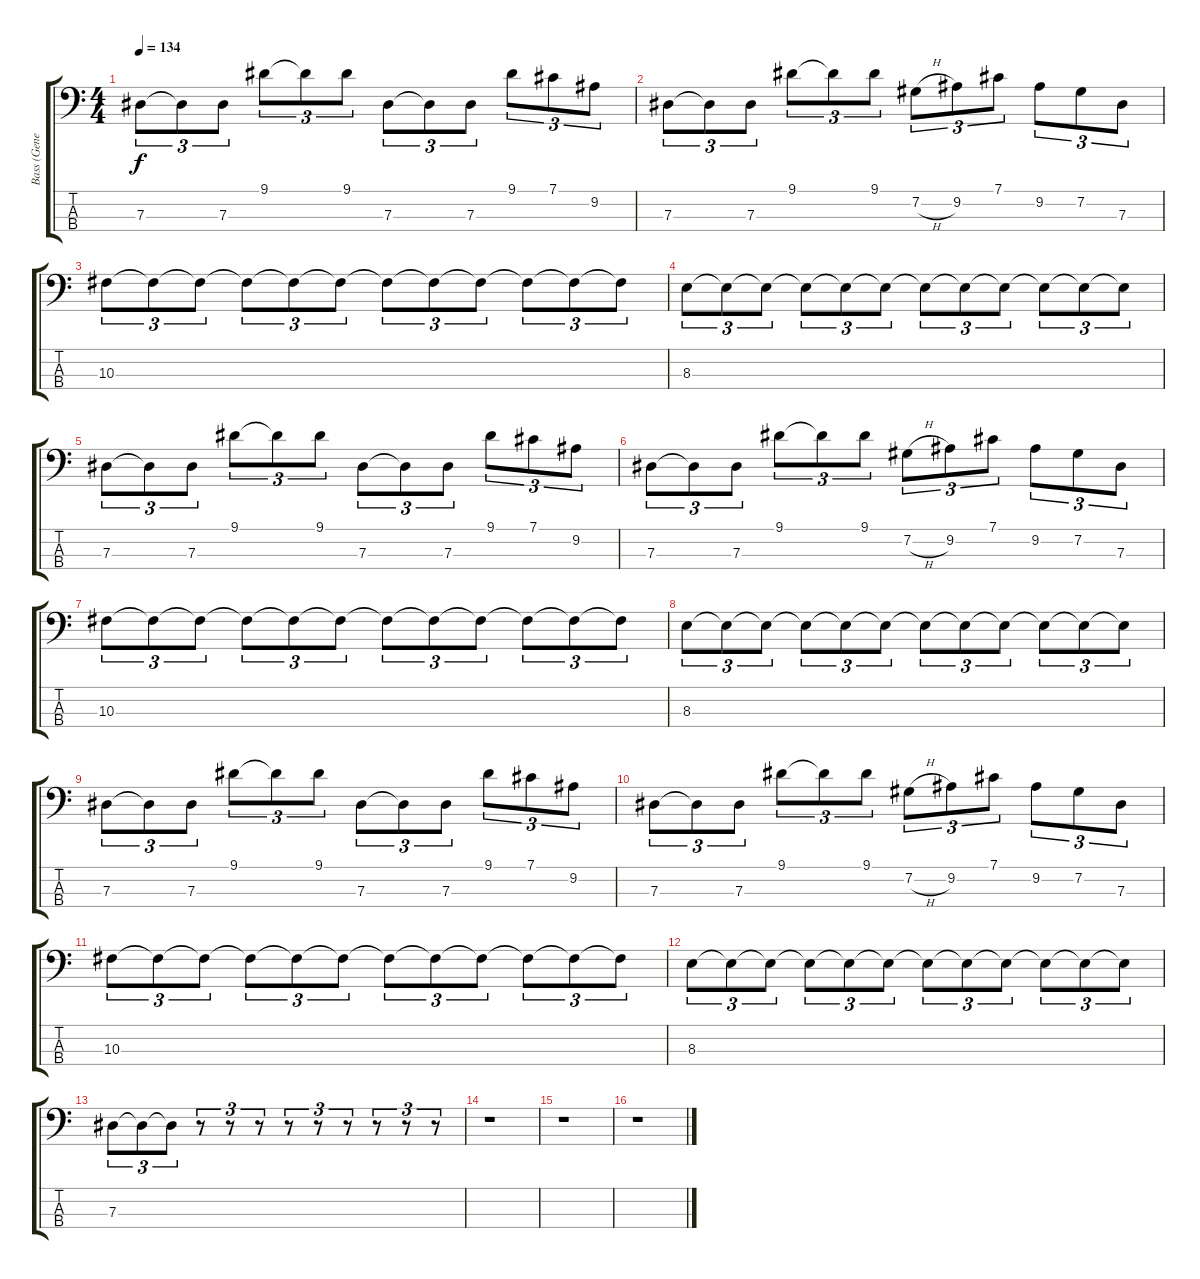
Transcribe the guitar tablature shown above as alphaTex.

\track ("Bass (Gene Simmons)" "Bass (Gene") {instrument electricbasspick}
\staff {score tabs}
\tuning (Gb2 Db2 Ab1 Eb1) {hide}
\ts (4 4)
\tempo 134
\clef f4
\ks c
7.3.8{tu (3 2) dy f} 7.3{t}.8{tu (3 2)} 7.3.8{tu (3 2)} 9.1.8{tu (3 2)} 9.1{t}.8{tu (3 2)} 9.1.8{tu (3 2)} 7.3.8{tu (3 2)} 7.3{t}.8{tu (3 2)} 7.3.8{tu (3 2)} 9.1.8{tu (3 2)} 7.1.8{tu (3 2)} 9.2.8{tu (3 2)} |
7.3.8{tu (3 2)} 7.3{t}.8{tu (3 2)} 7.3.8{tu (3 2)} 9.1.8{tu (3 2)} 9.1{t}.8{tu (3 2)} 9.1.8{tu (3 2)} 7.2{h}.8{tu (3 2)} 9.2.8{tu (3 2)} 7.1.8{tu (3 2)} 9.2.8{tu (3 2)} 7.2.8{tu (3 2)} 7.3.8{tu (3 2)} |
10.3.8{tu (3 2)} 10.3{t}.8{tu (3 2)} 10.3{t}.8{tu (3 2)} 10.3{t}.8{tu (3 2)} 10.3{t}.8{tu (3 2)} 10.3{t}.8{tu (3 2)} 10.3{t}.8{tu (3 2)} 10.3{t}.8{tu (3 2)} 10.3{t}.8{tu (3 2)} 10.3{t}.8{tu (3 2)} 10.3{t}.8{tu (3 2)} 10.3{t}.8{tu (3 2)} |
8.3.8{tu (3 2)} 8.3{t}.8{tu (3 2)} 8.3{t}.8{tu (3 2)} 8.3{t}.8{tu (3 2)} 8.3{t}.8{tu (3 2)} 8.3{t}.8{tu (3 2)} 8.3{t}.8{tu (3 2)} 8.3{t}.8{tu (3 2)} 8.3{t}.8{tu (3 2)} 8.3{t}.8{tu (3 2)} 8.3{t}.8{tu (3 2)} 8.3{t}.8{tu (3 2)} |
7.3.8{tu (3 2)} 7.3{t}.8{tu (3 2)} 7.3.8{tu (3 2)} 9.1.8{tu (3 2)} 9.1{t}.8{tu (3 2)} 9.1.8{tu (3 2)} 7.3.8{tu (3 2)} 7.3{t}.8{tu (3 2)} 7.3.8{tu (3 2)} 9.1.8{tu (3 2)} 7.1.8{tu (3 2)} 9.2.8{tu (3 2)} |
7.3.8{tu (3 2)} 7.3{t}.8{tu (3 2)} 7.3.8{tu (3 2)} 9.1.8{tu (3 2)} 9.1{t}.8{tu (3 2)} 9.1.8{tu (3 2)} 7.2{h}.8{tu (3 2)} 9.2.8{tu (3 2)} 7.1.8{tu (3 2)} 9.2.8{tu (3 2)} 7.2.8{tu (3 2)} 7.3.8{tu (3 2)} |
10.3.8{tu (3 2)} 10.3{t}.8{tu (3 2)} 10.3{t}.8{tu (3 2)} 10.3{t}.8{tu (3 2)} 10.3{t}.8{tu (3 2)} 10.3{t}.8{tu (3 2)} 10.3{t}.8{tu (3 2)} 10.3{t}.8{tu (3 2)} 10.3{t}.8{tu (3 2)} 10.3{t}.8{tu (3 2)} 10.3{t}.8{tu (3 2)} 10.3{t}.8{tu (3 2)} |
8.3.8{tu (3 2)} 8.3{t}.8{tu (3 2)} 8.3{t}.8{tu (3 2)} 8.3{t}.8{tu (3 2)} 8.3{t}.8{tu (3 2)} 8.3{t}.8{tu (3 2)} 8.3{t}.8{tu (3 2)} 8.3{t}.8{tu (3 2)} 8.3{t}.8{tu (3 2)} 8.3{t}.8{tu (3 2)} 8.3{t}.8{tu (3 2)} 8.3{t}.8{tu (3 2)} |
7.3.8{tu (3 2)} 7.3{t}.8{tu (3 2)} 7.3.8{tu (3 2)} 9.1.8{tu (3 2)} 9.1{t}.8{tu (3 2)} 9.1.8{tu (3 2)} 7.3.8{tu (3 2)} 7.3{t}.8{tu (3 2)} 7.3.8{tu (3 2)} 9.1.8{tu (3 2)} 7.1.8{tu (3 2)} 9.2.8{tu (3 2)} |
7.3.8{tu (3 2)} 7.3{t}.8{tu (3 2)} 7.3.8{tu (3 2)} 9.1.8{tu (3 2)} 9.1{t}.8{tu (3 2)} 9.1.8{tu (3 2)} 7.2{h}.8{tu (3 2)} 9.2.8{tu (3 2)} 7.1.8{tu (3 2)} 9.2.8{tu (3 2)} 7.2.8{tu (3 2)} 7.3.8{tu (3 2)} |
10.3.8{tu (3 2)} 10.3{t}.8{tu (3 2)} 10.3{t}.8{tu (3 2)} 10.3{t}.8{tu (3 2)} 10.3{t}.8{tu (3 2)} 10.3{t}.8{tu (3 2)} 10.3{t}.8{tu (3 2)} 10.3{t}.8{tu (3 2)} 10.3{t}.8{tu (3 2)} 10.3{t}.8{tu (3 2)} 10.3{t}.8{tu (3 2)} 10.3{t}.8{tu (3 2)} |
8.3.8{tu (3 2)} 8.3{t}.8{tu (3 2)} 8.3{t}.8{tu (3 2)} 8.3{t}.8{tu (3 2)} 8.3{t}.8{tu (3 2)} 8.3{t}.8{tu (3 2)} 8.3{t}.8{tu (3 2)} 8.3{t}.8{tu (3 2)} 8.3{t}.8{tu (3 2)} 8.3{t}.8{tu (3 2)} 8.3{t}.8{tu (3 2)} 8.3{t}.8{tu (3 2)} |
7.3.8{tu (3 2)} 7.3{t}.8{tu (3 2)} 7.3{t}.8{tu (3 2)} r.8{tu (3 2)} r.8{tu (3 2)} r.8{tu (3 2)} r.8{tu (3 2)} r.8{tu (3 2)} r.8{tu (3 2)} r.8{tu (3 2)} r.8{tu (3 2)} r.8{tu (3 2)} |
r.1 |
r.1 |
r.1
